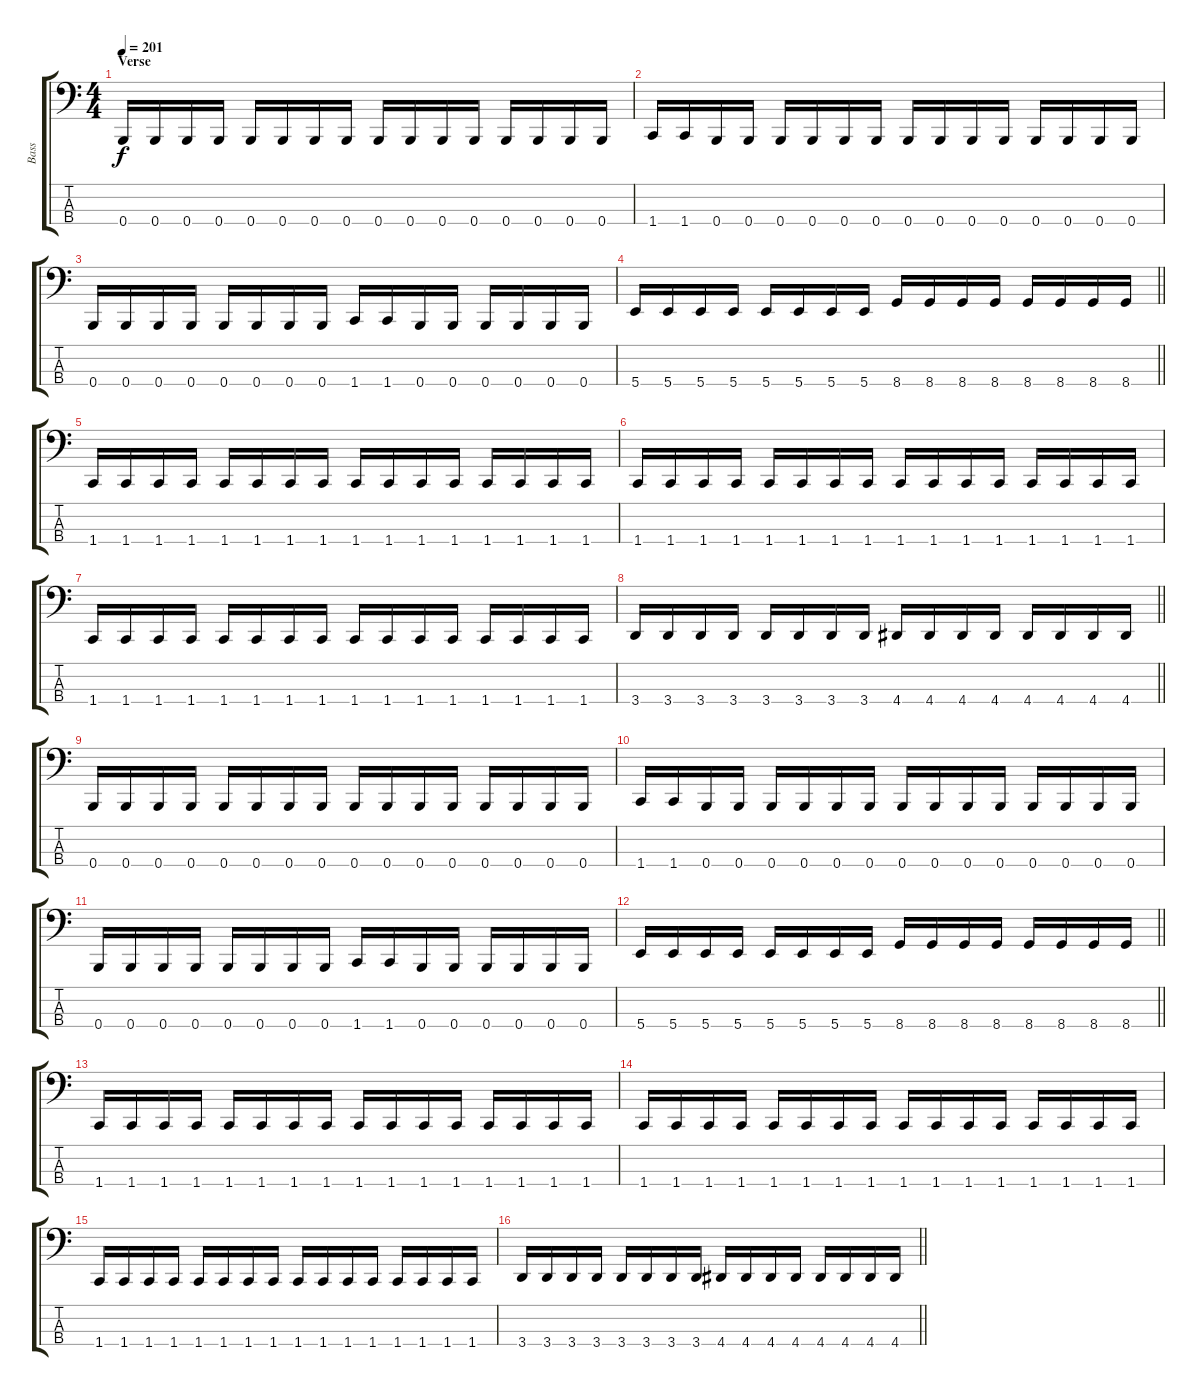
\track ("Bass" "Bass") {instrument electricbassfinger}
\staff {score tabs}
\tuning (D2 A1 E1 B0) {hide}
\ts (4 4)
\section ("" "Verse")
\tempo 201
\clef f4
\ks c
0.4.16{dy f} 0.4.16 0.4.16 0.4.16 0.4.16 0.4.16 0.4.16 0.4.16 0.4.16 0.4.16 0.4.16 0.4.16 0.4.16 0.4.16 0.4.16 0.4.16 |
1.4.16 1.4.16 0.4.16 0.4.16 0.4.16 0.4.16 0.4.16 0.4.16 0.4.16 0.4.16 0.4.16 0.4.16 0.4.16 0.4.16 0.4.16 0.4.16 |
0.4.16 0.4.16 0.4.16 0.4.16 0.4.16 0.4.16 0.4.16 0.4.16 1.4.16 1.4.16 0.4.16 0.4.16 0.4.16 0.4.16 0.4.16 0.4.16 |
\barLineRight lightlight
5.4.16 5.4.16 5.4.16 5.4.16 5.4.16 5.4.16 5.4.16 5.4.16 8.4.16 8.4.16 8.4.16 8.4.16 8.4.16 8.4.16 8.4.16 8.4.16 |
\section ("" "")
1.4.16 1.4.16 1.4.16 1.4.16 1.4.16 1.4.16 1.4.16 1.4.16 1.4.16 1.4.16 1.4.16 1.4.16 1.4.16 1.4.16 1.4.16 1.4.16 |
1.4.16 1.4.16 1.4.16 1.4.16 1.4.16 1.4.16 1.4.16 1.4.16 1.4.16 1.4.16 1.4.16 1.4.16 1.4.16 1.4.16 1.4.16 1.4.16 |
1.4.16 1.4.16 1.4.16 1.4.16 1.4.16 1.4.16 1.4.16 1.4.16 1.4.16 1.4.16 1.4.16 1.4.16 1.4.16 1.4.16 1.4.16 1.4.16 |
\barLineRight lightlight
3.4.16 3.4.16 3.4.16 3.4.16 3.4.16 3.4.16 3.4.16 3.4.16 4.4.16 4.4.16 4.4.16 4.4.16 4.4.16 4.4.16 4.4.16 4.4.16 |
\section ("" "")
0.4.16 0.4.16 0.4.16 0.4.16 0.4.16 0.4.16 0.4.16 0.4.16 0.4.16 0.4.16 0.4.16 0.4.16 0.4.16 0.4.16 0.4.16 0.4.16 |
1.4.16 1.4.16 0.4.16 0.4.16 0.4.16 0.4.16 0.4.16 0.4.16 0.4.16 0.4.16 0.4.16 0.4.16 0.4.16 0.4.16 0.4.16 0.4.16 |
0.4.16 0.4.16 0.4.16 0.4.16 0.4.16 0.4.16 0.4.16 0.4.16 1.4.16 1.4.16 0.4.16 0.4.16 0.4.16 0.4.16 0.4.16 0.4.16 |
\barLineRight lightlight
5.4.16 5.4.16 5.4.16 5.4.16 5.4.16 5.4.16 5.4.16 5.4.16 8.4.16 8.4.16 8.4.16 8.4.16 8.4.16 8.4.16 8.4.16 8.4.16 |
\section ("" "")
1.4.16 1.4.16 1.4.16 1.4.16 1.4.16 1.4.16 1.4.16 1.4.16 1.4.16 1.4.16 1.4.16 1.4.16 1.4.16 1.4.16 1.4.16 1.4.16 |
1.4.16 1.4.16 1.4.16 1.4.16 1.4.16 1.4.16 1.4.16 1.4.16 1.4.16 1.4.16 1.4.16 1.4.16 1.4.16 1.4.16 1.4.16 1.4.16 |
1.4.16 1.4.16 1.4.16 1.4.16 1.4.16 1.4.16 1.4.16 1.4.16 1.4.16 1.4.16 1.4.16 1.4.16 1.4.16 1.4.16 1.4.16 1.4.16 |
\barLineRight lightlight
3.4.16 3.4.16 3.4.16 3.4.16 3.4.16 3.4.16 3.4.16 3.4.16 4.4.16 4.4.16 4.4.16 4.4.16 4.4.16 4.4.16 4.4.16 4.4.16
